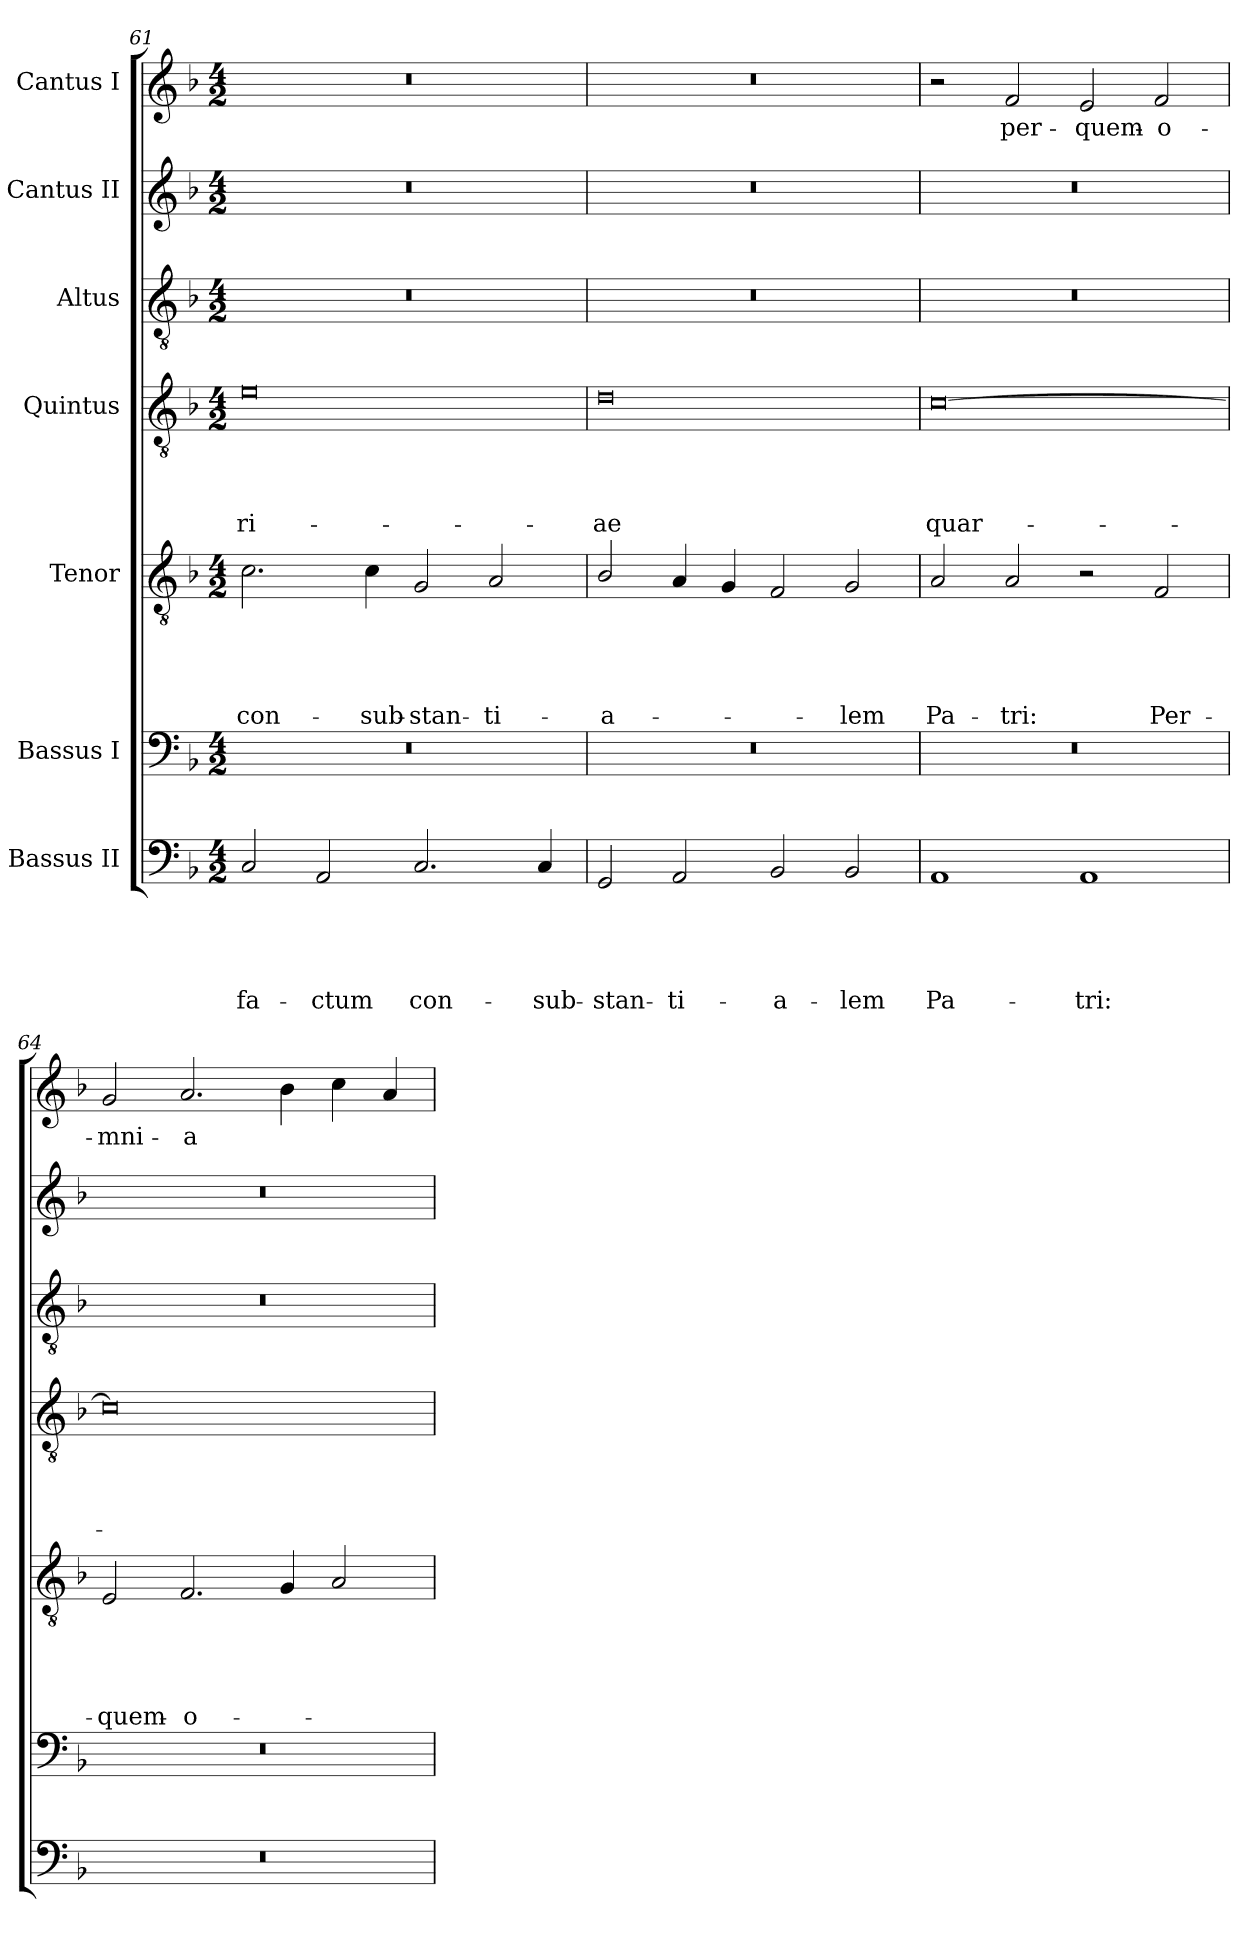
**kern	**text	**text	**text	**text	**text	**kern	**kern	**text	**text	**text	**text	**text	**kern	**text	**text	**text	**text	**kern	**kern	**kern	**text
*part7	*part7	*part7	*part7	*part7	*part7	*part6	*part5	*part5	*part5	*part5	*part5	*part5	*part4	*part4	*part4	*part4	*part4	*part3	*part2	*part1	*part1
*staff7	*staff7	*staff7	*staff7	*staff7	*staff7	*staff6	*staff5	*staff5	*staff5	*staff5	*staff5	*staff5	*staff4	*staff4	*staff4	*staff4	*staff4	*staff3	*staff2	*staff1	*staff1
*I"Bassus II	*	*	*	*	*	*I"Bassus I	*I"Tenor	*	*	*	*	*	*I"Quintus	*	*	*	*	*I"Altus	*I"Cantus II	*I"Cantus I	*
*clefF4	*	*	*	*	*	*clefF4	*clefGv2	*	*	*	*	*	*clefGv2	*	*	*	*	*clefGv2	*clefG2	*clefG2	*
*k[b-]	*	*	*	*	*	*k[b-]	*k[b-]	*	*	*	*	*	*k[b-]	*	*	*	*	*k[b-]	*k[b-]	*k[b-]	*
*M4/2	*	*	*	*	*	*M4/2	*M4/2	*	*	*	*	*	*M4/2	*	*	*	*	*M4/2	*M4/2	*M4/2	*
=61	=61	=61	=61	=61	=61	=61	=61	=61	=61	=61	=61	=61	=61	=61	=61	=61	=61	=61	=61	=61	=61
2C/	.	.	.	.	fa-	0r	2.c\	.	.	.	.	con-	0e\	.	.	.	-ri-	0r	0r	0r	.
2AA/	.	.	.	.	-ctum	.	.	.	.	.	.	.	.	.	.	.	.	.	.	.	.
.	.	.	.	.	.	.	4c\	.	.	.	.	-sub-	.	.	.	.	.	.	.	.	.
2.C/	.	.	.	.	con-	.	2G/	.	.	.	.	-stan-	.	.	.	.	.	.	.	.	.
.	.	.	.	.	.	.	2A/	.	.	.	.	-ti-	.	.	.	.	.	.	.	.	.
4C/	.	.	.	.	-sub-	.	.	.	.	.	.	.	.	.	.	.	.	.	.	.	.
=62	=62	=62	=62	=62	=62	=62	=62	=62	=62	=62	=62	=62	=62	=62	=62	=62	=62	=62	=62	=62	=62
2GG/	.	.	.	.	-stan-	0r	2B-/	.	.	.	.	-a-	0d\	.	.	.	-ae	0r	0r	0r	.
2AA/	.	.	.	.	-ti-	.	4A/	.	.	.	.	.	.	.	.	.	.	.	.	.	.
.	.	.	.	.	.	.	4G/	.	.	.	.	.	.	.	.	.	.	.	.	.	.
2BB-/	.	.	.	.	-a-	.	2F/	.	.	.	.	.	.	.	.	.	.	.	.	.	.
2BB-/	.	.	.	.	-lem	.	2G/	.	.	.	.	-lem	.	.	.	.	.	.	.	.	.
=63	=63	=63	=63	=63	=63	=63	=63	=63	=63	=63	=63	=63	=63	=63	=63	=63	=63	=63	=63	=63	=63
1AA/	.	.	.	.	Pa-	0r	2A/	.	.	.	.	Pa-	[0c\	.	.	.	quar-	0r	0r	2r	.
.	.	.	.	.	.	.	2A/	.	.	.	.	-tri:	.	.	.	.	.	.	.	2f/	per-
1AA/	.	.	.	.	-tri:	.	2r	.	.	.	.	.	.	.	.	.	.	.	.	2e/	quem-
.	.	.	.	.	.	.	2F/	.	.	.	.	Per-	.	.	.	.	.	.	.	2f/	o-
=64	=64	=64	=64	=64	=64	=64	=64	=64	=64	=64	=64	=64	=64	=64	=64	=64	=64	=64	=64	=64	=64
0r	.	.	.	.	.	0r	2E/	.	.	.	.	quem-	0c\]	.	.	.	.	0r	0r	2g/	-mni-
.	.	.	.	.	.	.	2.F/	.	.	.	.	o-	.	.	.	.	.	.	.	2.a/	-a
.	.	.	.	.	.	.	4G/	.	.	.	.	.	.	.	.	.	.	.	.	4b-\	.
.	.	.	.	.	.	.	2A/	.	.	.	.	.	.	.	.	.	.	.	.	4cc\	.
.	.	.	.	.	.	.	.	.	.	.	.	.	.	.	.	.	.	.	.	4a/	.
=	=	=	=	=	=	=	=	=	=	=	=	=	=	=	=	=	=	=	=	=	=
*-	*-	*-	*-	*-	*-	*-	*-	*-	*-	*-	*-	*-	*-	*-	*-	*-	*-	*-	*-	*-	*-
